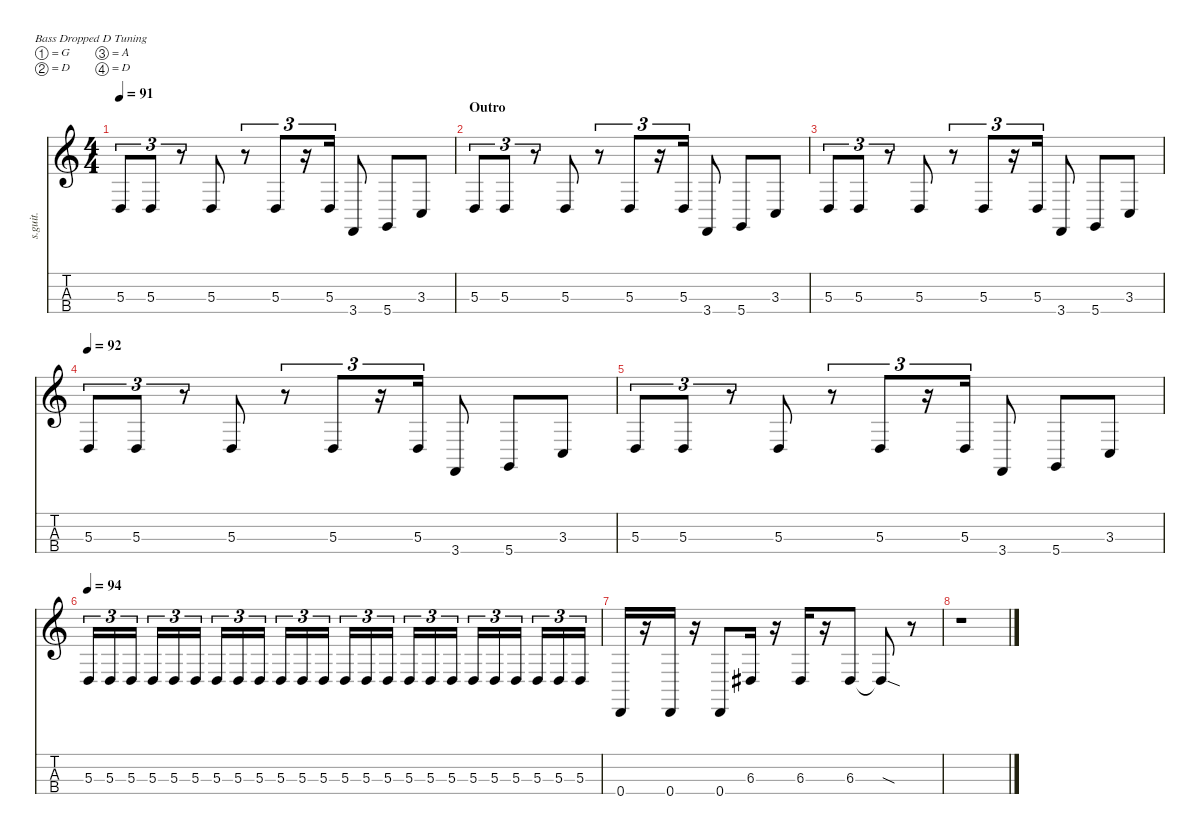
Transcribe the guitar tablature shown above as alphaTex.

\defaultSystemsLayout 4
\hideDynamics
\bracketExtendMode nobrackets
\track ("Tim Commerford - Bass" "s.guit.") {instrument electricbassfinger}
\staff {score tabs}
\tuning (G2 D2 A1 D1)
\ts (4 4)
\tempo 91
\clef g2
\ks c
5.3.8{tu (3 2) lyrics (0 "") lyrics (1 "") lyrics (2 "") lyrics (3 "") lyrics (4 "") dy f} 5.3.8{tu (3 2) lyrics (0 "") lyrics (1 "") lyrics (2 "") lyrics (3 "") lyrics (4 "")} r.8{tu (3 2)} 5.3.8{lyrics (0 "") lyrics (1 "") lyrics (2 "") lyrics (3 "") lyrics (4 "")} r.8{tu (3 2)} 5.3.8{tu (3 2) lyrics (0 "") lyrics (1 "") lyrics (2 "") lyrics (3 "") lyrics (4 "")} r.16{tu (3 2)} 5.3.16{tu (3 2) lyrics (0 "") lyrics (1 "") lyrics (2 "") lyrics (3 "") lyrics (4 "")} 3.4.8{lyrics (0 "") lyrics (1 "") lyrics (2 "") lyrics (3 "") lyrics (4 "")} 5.4.8{lyrics (0 "") lyrics (1 "") lyrics (2 "") lyrics (3 "") lyrics (4 "")} 3.3.8{lyrics (0 "") lyrics (1 "") lyrics (2 "") lyrics (3 "") lyrics (4 "")} |
\section ("" "Outro")
5.3.8{tu (3 2) lyrics (0 "") lyrics (1 "") lyrics (2 "") lyrics (3 "") lyrics (4 "")} 5.3.8{tu (3 2) lyrics (0 "") lyrics (1 "") lyrics (2 "") lyrics (3 "") lyrics (4 "")} r.8{tu (3 2)} 5.3.8{lyrics (0 "") lyrics (1 "") lyrics (2 "") lyrics (3 "") lyrics (4 "")} r.8{tu (3 2)} 5.3.8{tu (3 2) lyrics (0 "") lyrics (1 "") lyrics (2 "") lyrics (3 "") lyrics (4 "")} r.16{tu (3 2)} 5.3.16{tu (3 2) lyrics (0 "") lyrics (1 "") lyrics (2 "") lyrics (3 "") lyrics (4 "")} 3.4.8{lyrics (0 "") lyrics (1 "") lyrics (2 "") lyrics (3 "") lyrics (4 "")} 5.4.8{lyrics (0 "") lyrics (1 "") lyrics (2 "") lyrics (3 "") lyrics (4 "")} 3.3.8{lyrics (0 "") lyrics (1 "") lyrics (2 "") lyrics (3 "") lyrics (4 "")} |
5.3.8{tu (3 2) lyrics (0 "") lyrics (1 "") lyrics (2 "") lyrics (3 "") lyrics (4 "")} 5.3.8{tu (3 2) lyrics (0 "") lyrics (1 "") lyrics (2 "") lyrics (3 "") lyrics (4 "")} r.8{tu (3 2)} 5.3.8{lyrics (0 "") lyrics (1 "") lyrics (2 "") lyrics (3 "") lyrics (4 "")} r.8{tu (3 2)} 5.3.8{tu (3 2) lyrics (0 "") lyrics (1 "") lyrics (2 "") lyrics (3 "") lyrics (4 "")} r.16{tu (3 2)} 5.3.16{tu (3 2) lyrics (0 "") lyrics (1 "") lyrics (2 "") lyrics (3 "") lyrics (4 "")} 3.4.8{lyrics (0 "") lyrics (1 "") lyrics (2 "") lyrics (3 "") lyrics (4 "")} 5.4.8{lyrics (0 "") lyrics (1 "") lyrics (2 "") lyrics (3 "") lyrics (4 "")} 3.3.8{lyrics (0 "") lyrics (1 "") lyrics (2 "") lyrics (3 "") lyrics (4 "")} |
\tempo 92
5.3.8{tu (3 2) lyrics (0 "") lyrics (1 "") lyrics (2 "") lyrics (3 "") lyrics (4 "")} 5.3.8{tu (3 2) lyrics (0 "") lyrics (1 "") lyrics (2 "") lyrics (3 "") lyrics (4 "")} r.8{tu (3 2)} 5.3.8{lyrics (0 "") lyrics (1 "") lyrics (2 "") lyrics (3 "") lyrics (4 "")} r.8{tu (3 2)} 5.3.8{tu (3 2) lyrics (0 "") lyrics (1 "") lyrics (2 "") lyrics (3 "") lyrics (4 "")} r.16{tu (3 2)} 5.3.16{tu (3 2) lyrics (0 "") lyrics (1 "") lyrics (2 "") lyrics (3 "") lyrics (4 "")} 3.4.8{lyrics (0 "") lyrics (1 "") lyrics (2 "") lyrics (3 "") lyrics (4 "")} 5.4.8{lyrics (0 "") lyrics (1 "") lyrics (2 "") lyrics (3 "") lyrics (4 "")} 3.3.8{lyrics (0 "") lyrics (1 "") lyrics (2 "") lyrics (3 "") lyrics (4 "")} |
5.3.8{tu (3 2) lyrics (0 "") lyrics (1 "") lyrics (2 "") lyrics (3 "") lyrics (4 "")} 5.3.8{tu (3 2) lyrics (0 "") lyrics (1 "") lyrics (2 "") lyrics (3 "") lyrics (4 "")} r.8{tu (3 2)} 5.3.8{lyrics (0 "") lyrics (1 "") lyrics (2 "") lyrics (3 "") lyrics (4 "")} r.8{tu (3 2)} 5.3.8{tu (3 2) lyrics (0 "") lyrics (1 "") lyrics (2 "") lyrics (3 "") lyrics (4 "")} r.16{tu (3 2)} 5.3.16{tu (3 2) lyrics (0 "") lyrics (1 "") lyrics (2 "") lyrics (3 "") lyrics (4 "")} 3.4.8{lyrics (0 "") lyrics (1 "") lyrics (2 "") lyrics (3 "") lyrics (4 "")} 5.4.8{lyrics (0 "") lyrics (1 "") lyrics (2 "") lyrics (3 "") lyrics (4 "")} 3.3.8{lyrics (0 "") lyrics (1 "") lyrics (2 "") lyrics (3 "") lyrics (4 "")} |
\tempo 94
5.3.16{tu (3 2) lyrics (0 "") lyrics (1 "") lyrics (2 "") lyrics (3 "") lyrics (4 "")} 5.3.16{tu (3 2) lyrics (0 "") lyrics (1 "") lyrics (2 "") lyrics (3 "") lyrics (4 "")} 5.3.16{tu (3 2) lyrics (0 "") lyrics (1 "") lyrics (2 "") lyrics (3 "") lyrics (4 "")} 5.3.16{tu (3 2) lyrics (0 "") lyrics (1 "") lyrics (2 "") lyrics (3 "") lyrics (4 "")} 5.3.16{tu (3 2) lyrics (0 "") lyrics (1 "") lyrics (2 "") lyrics (3 "") lyrics (4 "")} 5.3.16{tu (3 2) lyrics (0 "") lyrics (1 "") lyrics (2 "") lyrics (3 "") lyrics (4 "")} 5.3.16{tu (3 2) lyrics (0 "") lyrics (1 "") lyrics (2 "") lyrics (3 "") lyrics (4 "")} 5.3.16{tu (3 2) lyrics (0 "") lyrics (1 "") lyrics (2 "") lyrics (3 "") lyrics (4 "")} 5.3.16{tu (3 2) lyrics (0 "") lyrics (1 "") lyrics (2 "") lyrics (3 "") lyrics (4 "")} 5.3.16{tu (3 2) lyrics (0 "") lyrics (1 "") lyrics (2 "") lyrics (3 "") lyrics (4 "")} 5.3.16{tu (3 2) lyrics (0 "") lyrics (1 "") lyrics (2 "") lyrics (3 "") lyrics (4 "")} 5.3.16{tu (3 2) lyrics (0 "") lyrics (1 "") lyrics (2 "") lyrics (3 "") lyrics (4 "")} 5.3.16{tu (3 2) lyrics (0 "") lyrics (1 "") lyrics (2 "") lyrics (3 "") lyrics (4 "")} 5.3.16{tu (3 2) lyrics (0 "") lyrics (1 "") lyrics (2 "") lyrics (3 "") lyrics (4 "")} 5.3.16{tu (3 2) lyrics (0 "") lyrics (1 "") lyrics (2 "") lyrics (3 "") lyrics (4 "")} 5.3.16{tu (3 2) lyrics (0 "") lyrics (1 "") lyrics (2 "") lyrics (3 "") lyrics (4 "")} 5.3.16{tu (3 2) lyrics (0 "") lyrics (1 "") lyrics (2 "") lyrics (3 "") lyrics (4 "")} 5.3.16{tu (3 2) lyrics (0 "") lyrics (1 "") lyrics (2 "") lyrics (3 "") lyrics (4 "")} 5.3.16{tu (3 2) lyrics (0 "") lyrics (1 "") lyrics (2 "") lyrics (3 "") lyrics (4 "")} 5.3.16{tu (3 2) lyrics (0 "") lyrics (1 "") lyrics (2 "") lyrics (3 "") lyrics (4 "")} 5.3.16{tu (3 2) lyrics (0 "") lyrics (1 "") lyrics (2 "") lyrics (3 "") lyrics (4 "")} 5.3.16{tu (3 2) lyrics (0 "") lyrics (1 "") lyrics (2 "") lyrics (3 "") lyrics (4 "")} 5.3.16{tu (3 2) lyrics (0 "") lyrics (1 "") lyrics (2 "") lyrics (3 "") lyrics (4 "")} 5.3.16{tu (3 2) lyrics (0 "") lyrics (1 "") lyrics (2 "") lyrics (3 "") lyrics (4 "")} |
0.4.16{lyrics (0 "") lyrics (1 "") lyrics (2 "") lyrics (3 "") lyrics (4 "")} r.16 0.4.16{lyrics (0 "") lyrics (1 "") lyrics (2 "") lyrics (3 "") lyrics (4 "")} r.16 0.4.8{lyrics (0 "") lyrics (1 "") lyrics (2 "") lyrics (3 "") lyrics (4 "")} 6.3{acc #}.16{lyrics (0 "") lyrics (1 "") lyrics (2 "") lyrics (3 "") lyrics (4 "")} r.16 6.3{acc #}.16{lyrics (0 "") lyrics (1 "") lyrics (2 "") lyrics (3 "") lyrics (4 "")} r.16 6.3{acc #}.8{lyrics (0 "") lyrics (1 "") lyrics (2 "") lyrics (3 "") lyrics (4 "")} 6.3{sod t}.8{lyrics (0 "") lyrics (1 "") lyrics (2 "") lyrics (3 "") lyrics (4 "")} r.8 |
r.1
